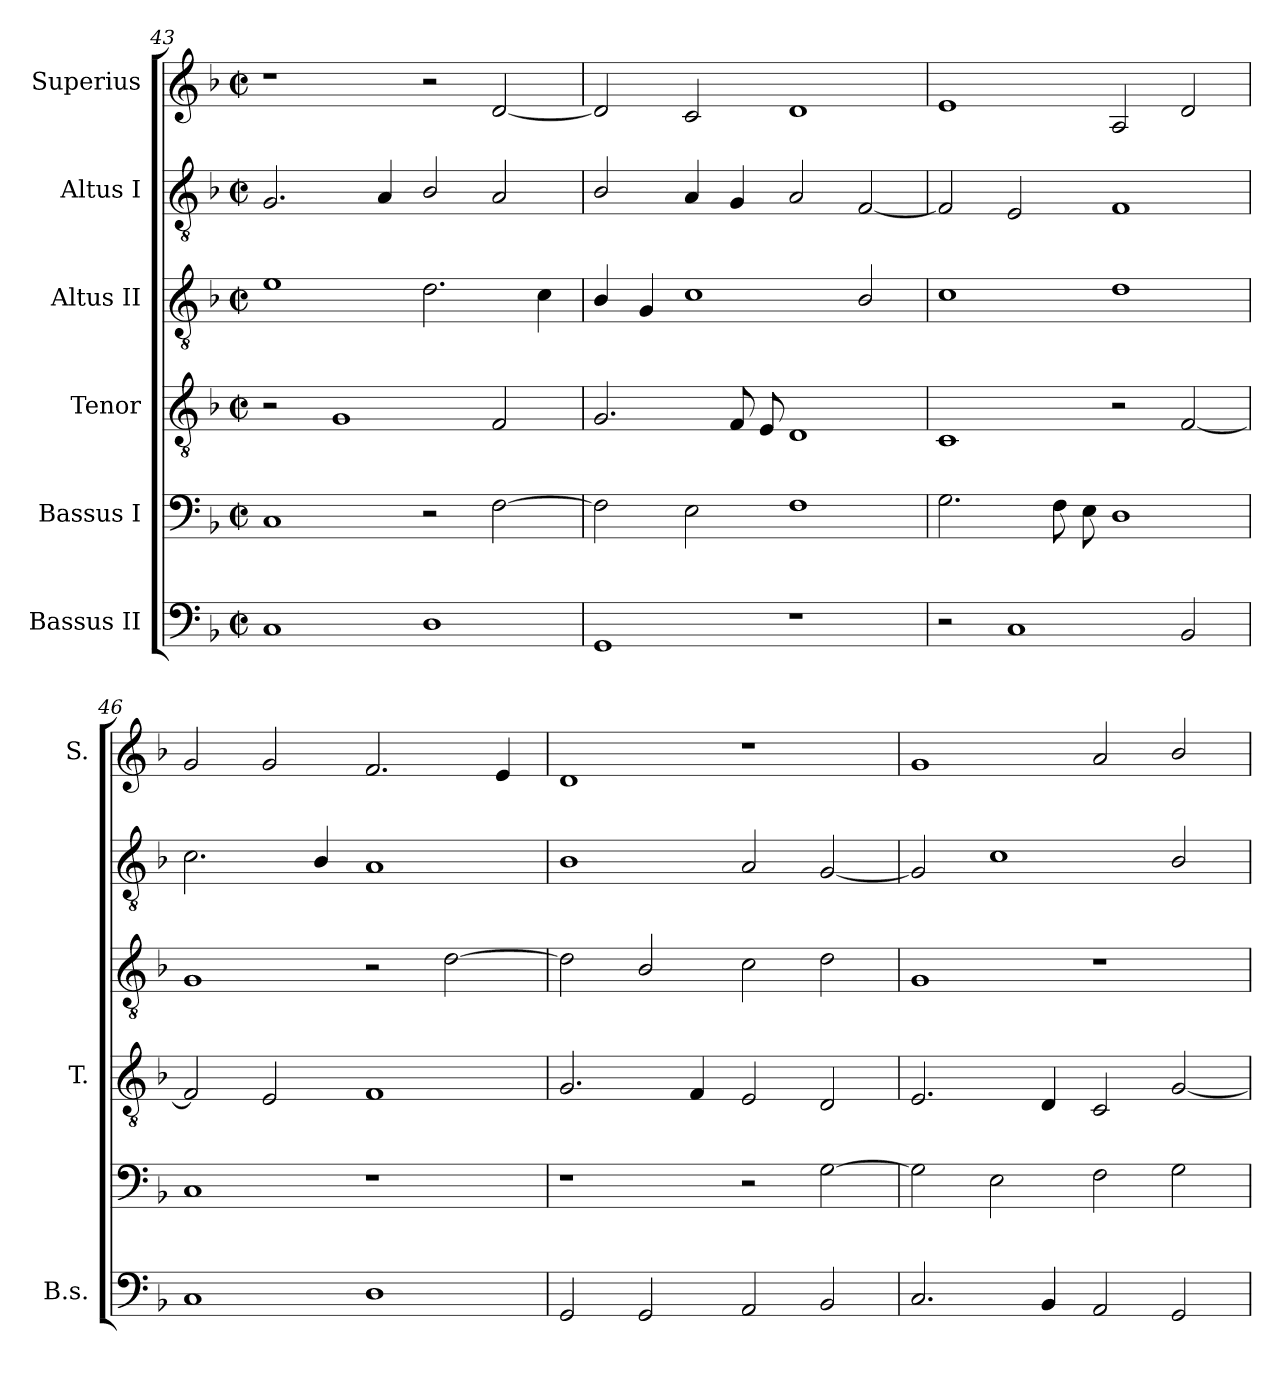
**kern	**kern	**kern	**kern	**kern	**kern
*part6	*part5	*part4	*part3	*part2	*part1
*staff6	*staff5	*staff4	*staff3	*staff2	*staff1
*I"Bassus II	*I"Bassus I	*I"Tenor	*I"Altus II	*I"Altus I	*I"Superius
*I'B.s.	*	*I'T.	*	*	*I'S.
*clefF4	*clefF4	*clefGv2	*clefGv2	*clefGv2	*clefG2
*	*	*ITrd7c12	*ITrd7c12	*ITrd7c12	*
*k[b-]	*k[b-]	*k[b-]	*k[b-]	*k[b-]	*k[b-]
*d:	*d:	*d:	*d:	*d:	*d:
*M2/2	*M2/2	*M2/2	*M2/2	*M2/2	*M2/2
*met(c|)	*met(c|)	*met(c|)	*met(c|)	*met(c|)	*met(c|)
=43	=43	=43	=43	=43	=43
1Ci	1Ci	2r	1Ei	2.GGi/	1r
.	.	1GGi	.	.	.
.	.	.	.	4AAi/	.
1Di	2r	.	2.Di\	2BB-i/	2r
.	[>2Fi\	2FFi/	.	2AAi/	[<2di/
.	.	.	4Ci\	.	.
=44	=44	=44	=44	=44	=44
1GGi	2Fi\]	2.GGi/	4BB-i/	2BB-i/	2di/]
.	.	.	4GGi/	.	.
.	2Ei\	.	1Ci	4AAi/	2ci/
.	.	8FFi/	.	4GGi/	.
.	.	8EEi/	.	.	.
1r	1Fi	1DDi	.	2AAi/	1di
.	.	.	2BB-i/	[<2FFi/	.
!!LO:LB:g=z
=45	=45	=45	=45	=45	=45
2r	2.Gi\	1CCi	1Ci	2FFi/]	1ei
1Ci	.	.	.	2EEi/	.
.	8Fi\	.	.	.	.
.	8Ei\	.	.	.	.
.	1Di	2r	1Di	1FFi	2Ai/
2BB-i/	.	[<2FFi/	.	.	2di/
=46	=46	=46	=46	=46	=46
1Ci	1Ci	2FFi/]	1GGi	2.Ci\	2gi/
.	.	2EEi/	.	.	2gi/
.	.	.	.	4BB-i/	.
1Di	1r	1FFi	2r	1AAi	2.fi/
.	.	.	[>2Di\	.	.
.	.	.	.	.	4ei/
=47	=47	=47	=47	=47	=47
2GGi/	1r	2.GGi/	2Di\]	1BB-i	1di
2GGi/	.	.	2BB-i/	.	.
.	.	4FFi/	.	.	.
2AAi/	2r	2EEi/	2Ci\	2AAi/	1r
2BB-i/	[>2Gi\	2DDi/	2Di\	[<2GGi/	.
=48	=48	=48	=48	=48	=48
2.Ci/	2Gi\]	2.EEi/	1GGi	2GGi/]	1gi
.	2Ei\	.	.	1Ci	.
4BB-i/	.	4DDi/	.	.	.
2AAi/	2Fi\	2CCi/	1r	.	2ai/
2GGi/	2Gi\	[<2GGi/	.	2BB-i/	2b-i/
=	=	=	=	=	=
*-	*-	*-	*-	*-	*-
